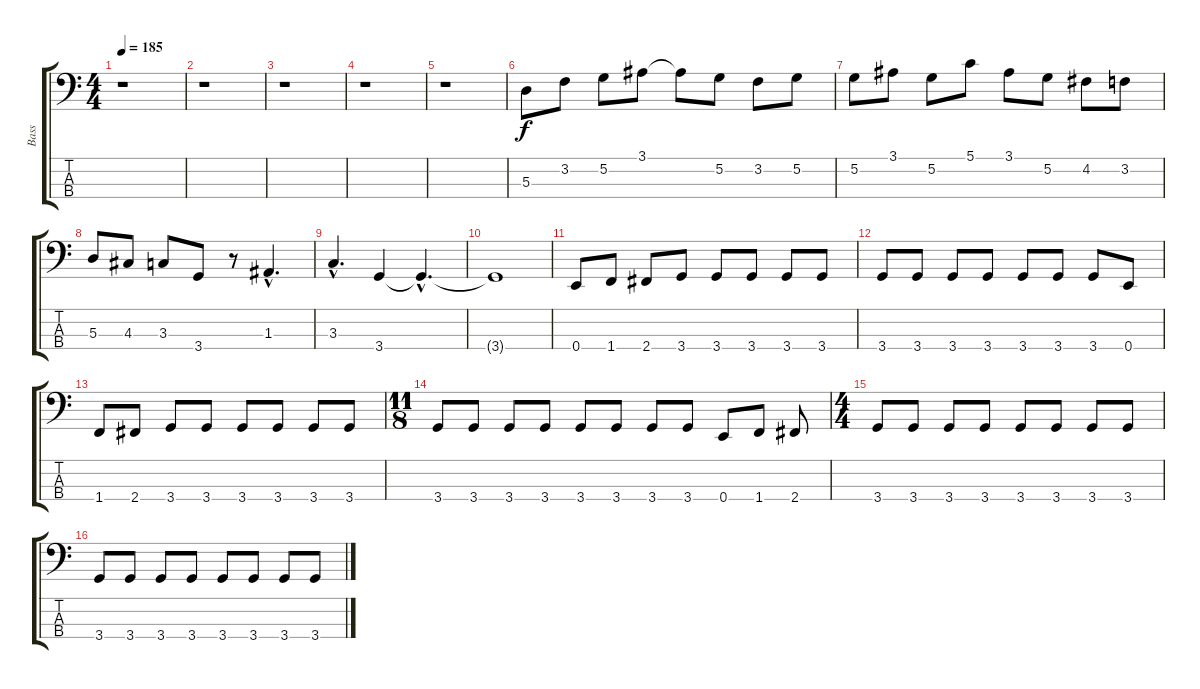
\track ("Bass" "Bass") {instrument electricbassfinger}
\staff {score tabs}
\tuning (G2 D2 A1 E1) {hide}
\ts (4 4)
\tempo 185
\clef f4
\ks c
r.1{dy f instrument electricbassfinger} |
r.1 |
r.1 |
r.1 |
r.1 |
5.3.8 3.2.8 5.2.8 3.1.8 3.1{t}.8 5.2.8 3.2.8 5.2.8 |
5.2.8 3.1.8 5.2.8 5.1.8 3.1.8 5.2.8 4.2.8 3.2.8 |
5.3.8 4.3.8 3.3.8 3.4.8 r.8 1.3{hac}.4{d} |
3.3{hac}.4{d} 3.4.4 3.4{hac t}.4{d} |
3.4{t}.1 |
0.4.8 1.4.8 2.4.8 3.4.8 3.4.8 3.4.8 3.4.8 3.4.8 |
3.4.8 3.4.8 3.4.8 3.4.8 3.4.8 3.4.8 3.4.8 0.4.8 |
1.4.8 2.4.8 3.4.8 3.4.8 3.4.8 3.4.8 3.4.8 3.4.8 |
\ts (11 8)
3.4.8 3.4.8 3.4.8 3.4.8 3.4.8 3.4.8 3.4.8 3.4.8 0.4.8 1.4.8 2.4.8 |
\ts (4 4)
3.4.8 3.4.8 3.4.8 3.4.8 3.4.8 3.4.8 3.4.8 3.4.8 |
3.4.8 3.4.8 3.4.8 3.4.8 3.4.8 3.4.8 3.4.8 3.4.8
